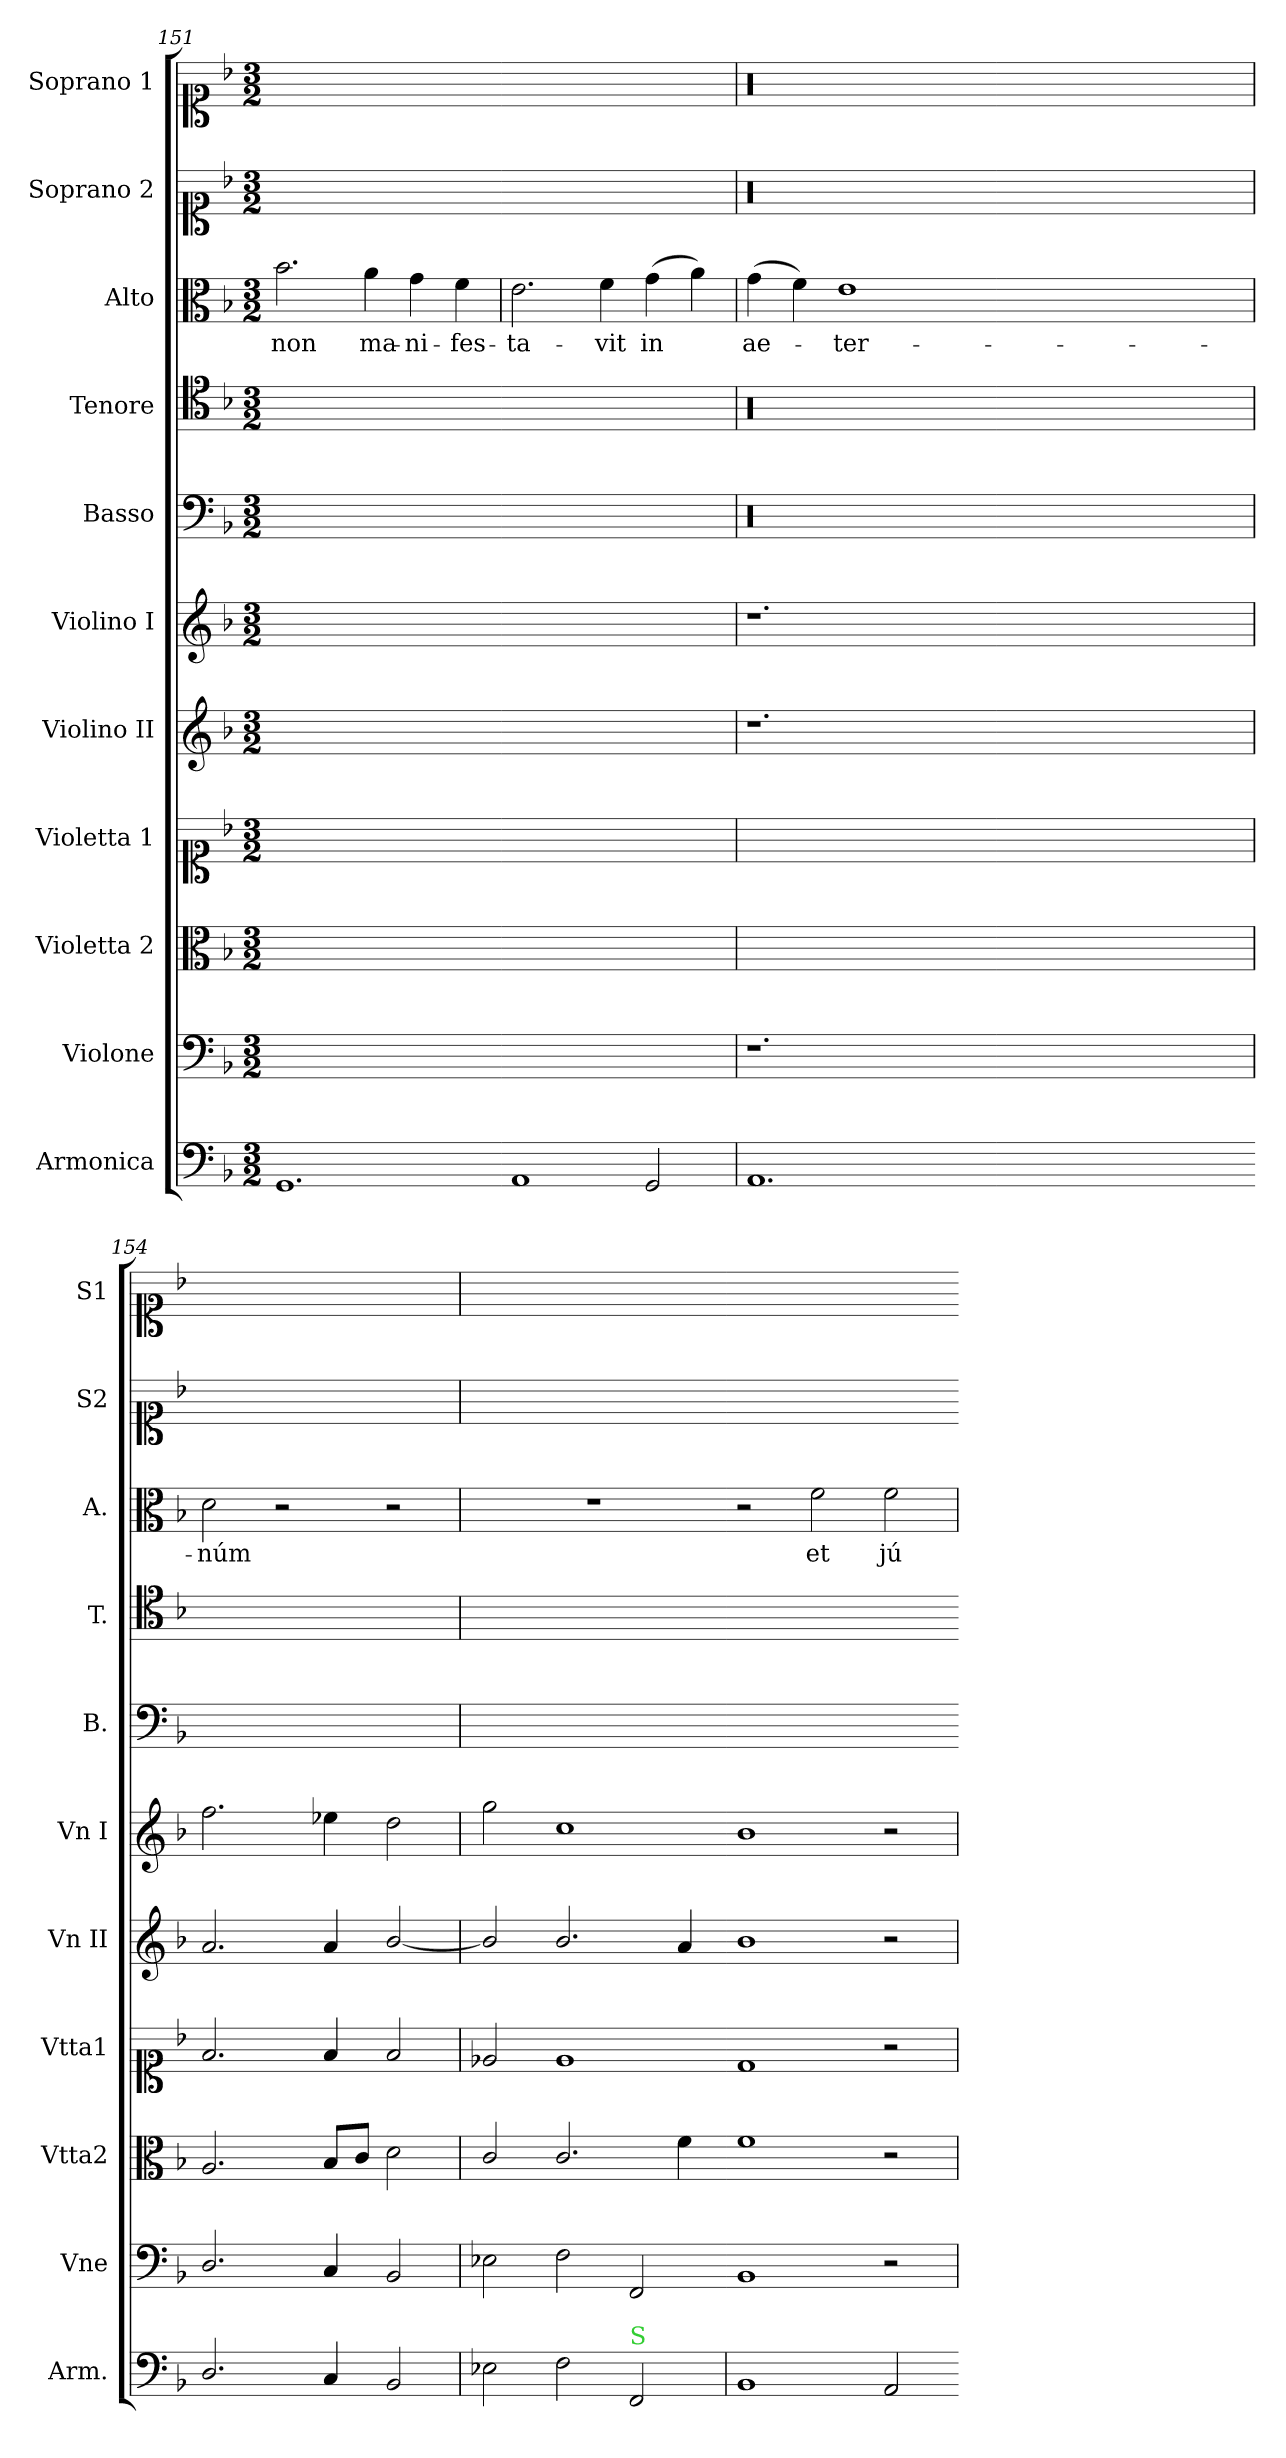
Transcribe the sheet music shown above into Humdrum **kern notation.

**kern	**kern	**kern	**kern	**kern	**kern	**kern	**kern	**kern	**text	**kern	**kern
*part11	*part10	*part9	*part8	*part7	*part6	*part5	*part4	*part3	*part3	*part2	*part1
*staff11	*staff10	*staff9	*staff8	*staff7	*staff6	*staff5	*staff4	*staff3	*staff3	*staff2	*staff1
*I"Armonica	*I"Violone	*I"Violetta 2	*I"Violetta 1	*I"Violino II	*I"Violino I	*I"Basso	*I"Tenore	*I"Alto	*	*I"Soprano 2	*I"Soprano 1
*I'Arm.	*I'Vne	*I'Vtta2	*I'Vtta1	*I'Vn II	*I'Vn I	*I'B.	*I'T.	*I'A.	*	*I'S2	*I'S1
*clefF4	*clefF4	*clefC3	*clefC1	*clefG2	*clefG2	*clefF4	*clefC4	*clefC3	*	*clefC1	*clefC1
*k[b-]	*k[b-]	*k[b-]	*k[b-]	*k[b-]	*k[b-]	*k[b-]	*k[b-]	*k[b-]	*	*k[b-]	*k[b-]
*F:	*F:	*F:	*F:	*F:	*F:	*F:	*F:	*F:	*	*F:	*F:
*M3/2	*M3/2	*M3/2	*M3/2	*M3/2	*M3/2	*M3/2	*M3/2	*M3/2	*	*M3/2	*M3/2
=151	=151	=151	=151	=151	=151	=151	=151	=151	=151	=151	=151
1.GG/	1.ryy	1.ryy	1.ryy	1.ryy	1.ryy	1.ryy	1.ryy	2.b-\	non	1.ryy	1.ryy
.	.	.	.	.	.	.	.	4a\	ma-	.	.
.	.	.	.	.	.	.	.	4g\	-ni-	.	.
.	.	.	.	.	.	.	.	4f\	-fes-	.	.
=152-	=152	=152	=152	=152	=152	=152	=152	=152	=152	=152	=152
1AA/	1.ryy	1.ryy	1.ryy	1.ryy	1.ryy	1.ryy	1.ryy	2.e\	-ta-	1.ryy	1.ryy
.	.	.	.	.	.	.	.	4f\	-vit	.	.
2GG/	.	.	.	.	.	.	.	(4g\	in	.	.
.	.	.	.	.	.	.	.	4a\)	.	.	.
=153	=153	=153	=153	=153	=153	=153	=153	=153	=153	=153	=153
1.AA/	1.r	00.ryy	00.ryy	1.r	1.r	00.r	00.r	(4g\	ae-	00.r	00.r
.	.	.	.	.	.	.	.	4f\)	.	.	.
.	.	.	.	.	.	.	.	1e\	-ter-	.	.
00ryy	00ryy	.	.	00ryy	00ryy	.	.	00ryy	.	.	.
2ryy	2ryy	.	.	2ryy	2ryy	.	.	2ryy	.	.	.
=154-	=154	=154	=154	=154	=154	=154	=154	=154	=154	=154	=154
2.D/	2.D/	2.A/	2.f/	2.a/	2.ff\	1.ryy	1.ryy	2d\	-núm	1.ryy	1.ryy
.	.	.	.	.	.	.	.	2r	.	.	.
4C/	4C/	8B-/L	4f/	4a/	4ee-X\	.	.	.	.	.	.
.	.	8c/J	.	.	.	.	.	.	.	.	.
2BB-/	2BB-/	2d\	2f/	[2b-/	2dd\	.	.	2r	.	.	.
=155	=155	=155	=155	=155	=155	=155	=155	=155	=155	=155	=155
2E-X\	2E-X\	2c/	2e-X/	2b-/]	2gg\	1.ryy	1.ryy	1.r	.	1.ryy	1.ryy
2F\	2F\	2.c/	1e-/	2.b-/	1cc\	.	.	.	.	.	.
!LO:TX:a:color=limegreen:t=S	!	!	!	!	!	!	!	!	!	!	!
2FF/	2FF/	.	.	.	.	.	.	.	.	.	.
.	.	4f\	.	4a/	.	.	.	.	.	.	.
=156	=156-	=156-	=156-	=156-	=156-	=156	=156	=156	=156	=156	=156
1BB-/	1BB-/	1f\	1d/	1b-\	1b-\	1.ryy	1.ryy	2r	.	1.ryy	1.ryy
.	.	.	.	.	.	.	.	2f\	et	.	.
2AA/	2r	2r	2r	2r	2r	.	.	2f\	jú-	.	.
=-	=	=	=	=	=	=	=	=	=	=	=
*-	*-	*-	*-	*-	*-	*-	*-	*-	*-	*-	*-
